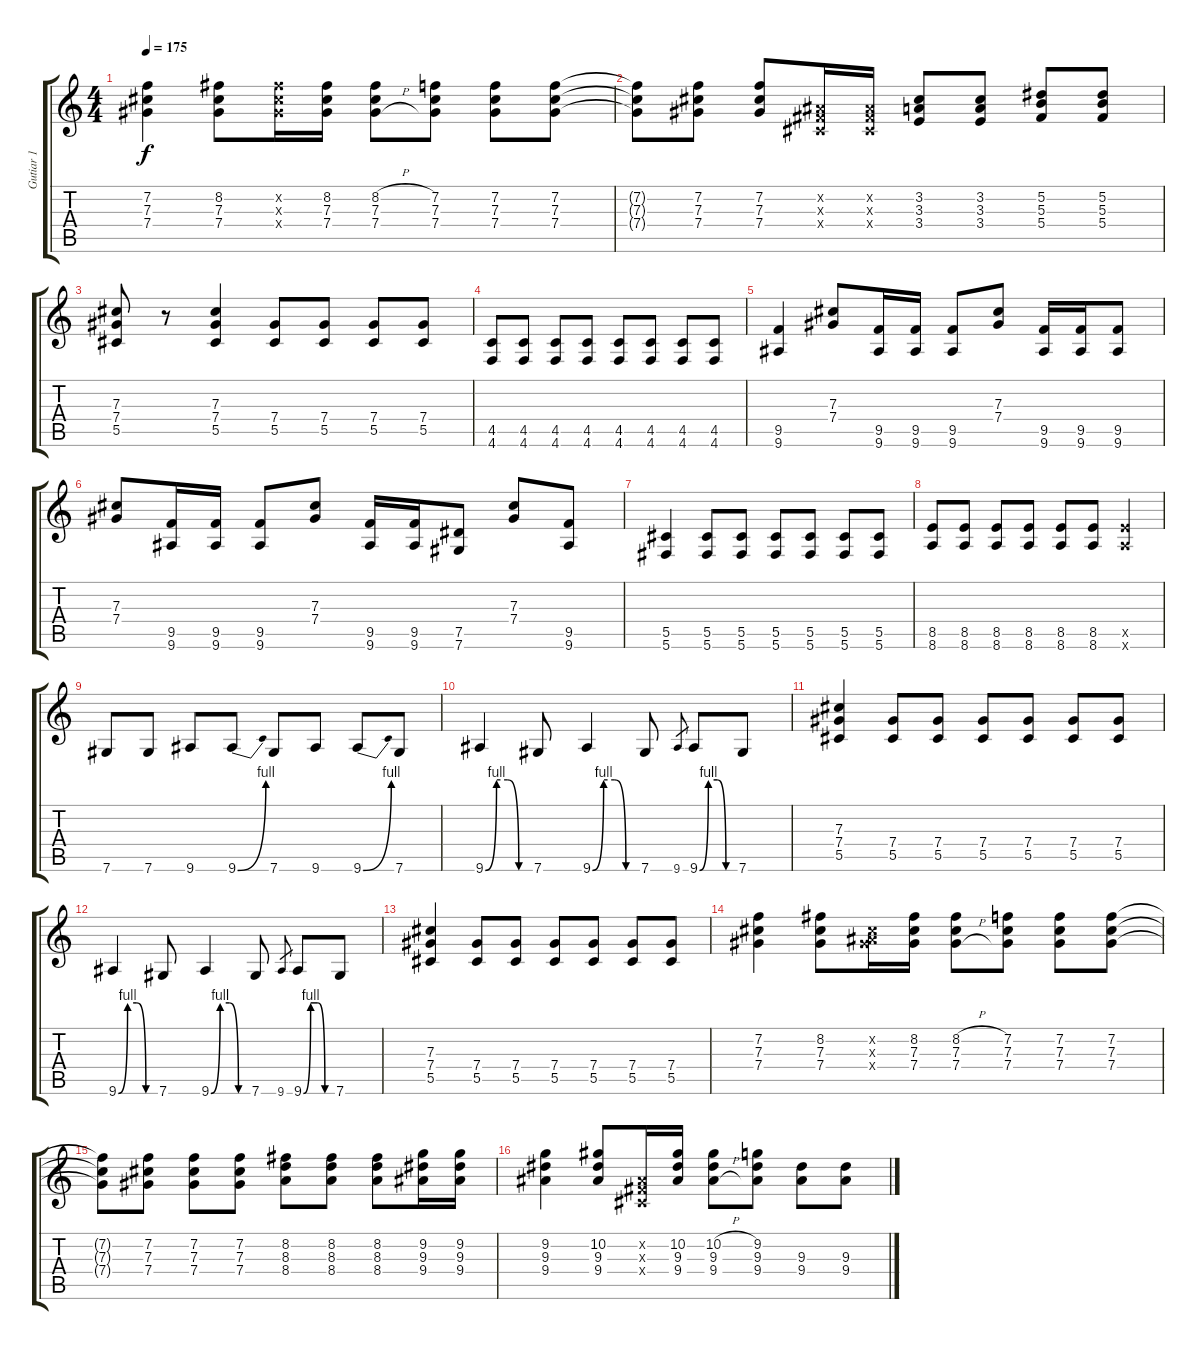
\track ("Gutiar 1" "Gutiar 1") {instrument distortionguitar}
\staff {score tabs}
\tuning (Eb4 Bb3 Gb3 Db3 Ab2 Db2) {hide}
\ts (4 4)
\tempo 175
\clef g2
\ks c
(7.2 7.3 7.4).4{dy f} (8.2 7.3 7.4).8 (8.2{x} 7.3{x} 7.4{x}).16 (8.2 7.3 7.4).16 (8.2{h} 7.3{h} 7.4{h}).8 (7.2 7.3 7.4).8 (7.2 7.3 7.4).8 (7.2 7.3 7.4).8 |
(7.2{t} 7.3{t} 7.4{t}).8 (7.2 7.3 7.4).8 (7.2 7.3 7.4).8 (0.2{x} 0.3{x} 0.4{x}).16 (0.2{x} 0.3{x} 0.4{x}).16 (3.2 3.3 3.4).8 (3.2 3.3 3.4).8 (5.2 5.3 5.4).8 (5.2 5.3 5.4).8 |
(7.3 7.4 5.5).8 r.8 (7.3 7.4 5.5).4 (7.4 5.5).8 (7.4 5.5).8 (7.4 5.5).8 (7.4 5.5).8 |
(4.5 4.6).8 (4.5 4.6).8 (4.5 4.6).8 (4.5 4.6).8 (4.5 4.6).8 (4.5 4.6).8 (4.5 4.6).8 (4.5 4.6).8 |
(9.5 9.6).4 (7.3 7.4).8 (9.5 9.6).16 (9.5 9.6).16 (9.5 9.6).8 (7.3 7.4).8 (9.5 9.6).16 (9.5 9.6).16 (9.5 9.6).8 |
(7.3 7.4).8 (9.5 9.6).16 (9.5 9.6).16 (9.5 9.6).8 (7.3 7.4).8 (9.5 9.6).16 (9.5 9.6).16 (7.5 7.6).8 (7.3 7.4).8 (9.5 9.6).8 |
(5.5 5.6).4 (5.5 5.6).8 (5.5 5.6).8 (5.5 5.6).8 (5.5 5.6).8 (5.5 5.6).8 (5.5 5.6).8 |
(8.5 8.6).8 (8.5 8.6).8 (8.5 8.6).8 (8.5 8.6).8 (8.5 8.6).8 (8.5 8.6).8 (8.5{x} 8.6{x}).4 |
7.6.8 7.6.8 9.6.8 9.6{be (bend 0 0 60 4)}.8 7.6.8 9.6.8 9.6{be (bend 0 0 60 4)}.8 7.6.8 |
9.6{be (custom 0 0 15 4 30 4 45 0 60 0)}.4 7.6.8 9.6{be (custom 0 0 15 4 30 4 45 0 60 0)}.4 7.6.8 9.6.8{gr} 9.6{be (custom 0 0 15 4 30 4 45 0 60 0)}.8 7.6.8 |
(7.3 7.4 5.5).4 (7.4 5.5).8 (7.4 5.5).8 (7.4 5.5).8 (7.4 5.5).8 (7.4 5.5).8 (7.4 5.5).8 |
9.6{be (custom 0 0 15 4 30 4 45 0 60 0)}.4 7.6.8 9.6{be (custom 0 0 15 4 30 4 45 0 60 0)}.4 7.6.8 9.6.8{gr} 9.6{be (custom 0 0 15 4 30 4 45 0 60 0)}.8 7.6.8 |
(7.3 7.4 5.5).4 (7.4 5.5).8 (7.4 5.5).8 (7.4 5.5).8 (7.4 5.5).8 (7.4 5.5).8 (7.4 5.5).8 |
(7.2 7.3 7.4).4 (8.2 7.3 7.4).8 (0.2{x} 7.3{x} 7.4{x}).16 (8.2 7.3 7.4).16 (8.2{h} 7.3{h} 7.4{h}).8 (7.2 7.3 7.4).8 (7.2 7.3 7.4).8 (7.2 7.3 7.4).8 |
(7.2{t} 7.3{t} 7.4{t}).8 (7.2 7.3 7.4).8 (7.2 7.3 7.4).8 (7.2 7.3 7.4).8 (8.2 8.3 8.4).8 (8.2 8.3 8.4).8 (8.2 8.3 8.4).8 (9.2 9.3 9.4).16 (9.2 9.3 9.4).16 |
(9.2 9.3 9.4).4 (10.2 9.3 9.4).8 (0.2{x} 0.3{x} 0.4{x}).16 (10.2 9.3 9.4).16 (10.2{h} 9.3{h} 9.4{h}).8 (9.2 9.3 9.4).8 (9.3 9.4).8 (9.3 9.4).8
